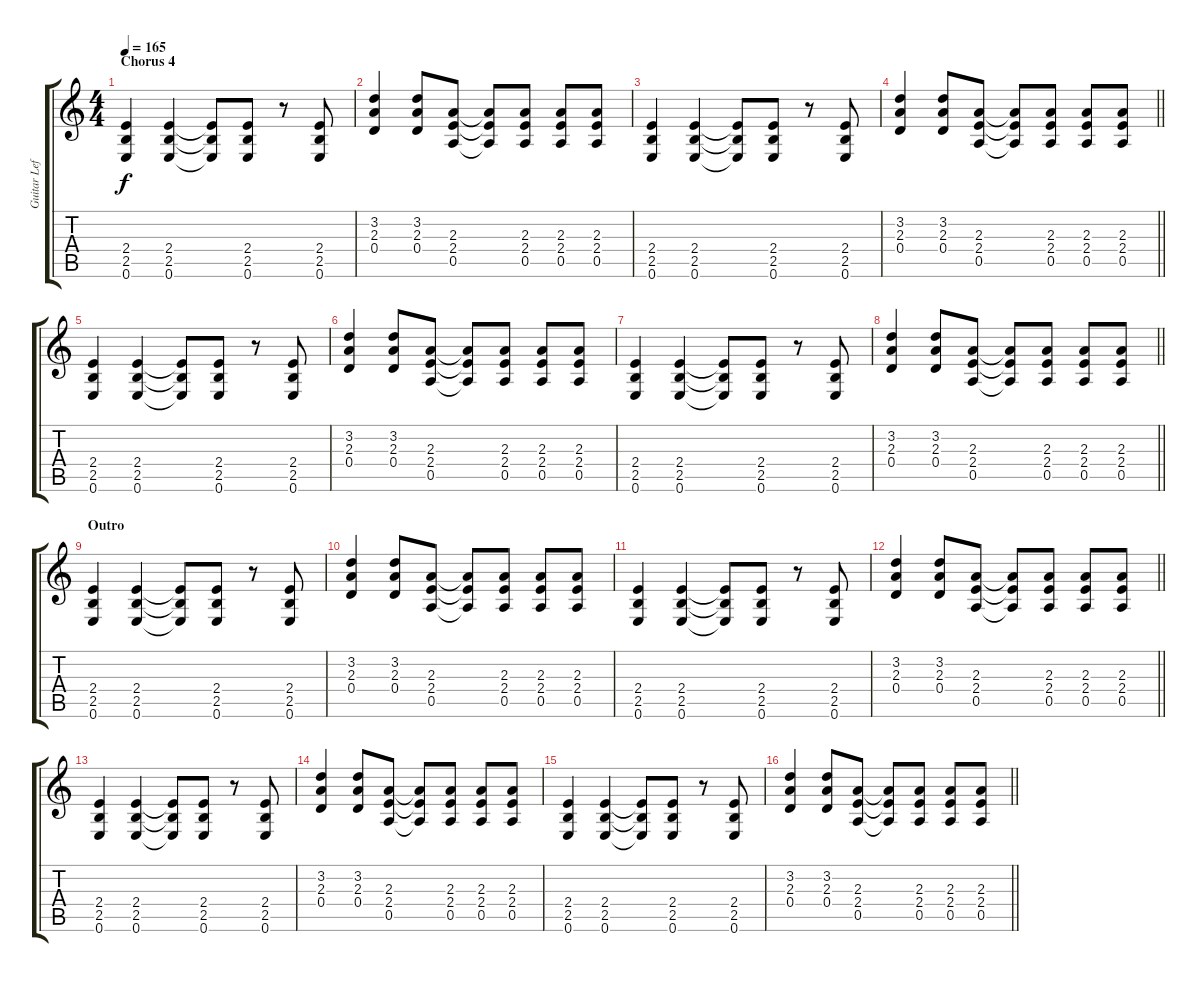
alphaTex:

\track ("Guitar Left" "Guitar Lef") {instrument overdrivenguitar}
\staff {score tabs}
\tuning (E4 B3 G3 D3 A2 E2) {hide}
\ts (4 4)
\section ("" "Chorus 4")
\tempo 165
\clef g2
\ks c
(2.4 2.5 0.6).4{dy f} (2.4 2.5 0.6).4 (2.4{t} 2.5{t} 0.6{t}).8 (2.4 2.5 0.6).8 r.8 (2.4 2.5 0.6).8 |
(3.2 2.3 0.4).4 (3.2 2.3 0.4).8 (2.3 2.4 0.5).8 (2.3{t} 2.4{t} 0.5{t}).8 (2.3 2.4 0.5).8 (2.3 2.4 0.5).8 (2.3 2.4 0.5).8 |
(2.4 2.5 0.6).4 (2.4 2.5 0.6).4 (2.4{t} 2.5{t} 0.6{t}).8 (2.4 2.5 0.6).8 r.8 (2.4 2.5 0.6).8 |
\barLineRight lightlight
(3.2 2.3 0.4).4 (3.2 2.3 0.4).8 (2.3 2.4 0.5).8 (2.3{t} 2.4{t} 0.5{t}).8 (2.3 2.4 0.5).8 (2.3 2.4 0.5).8 (2.3 2.4 0.5).8 |
(2.4 2.5 0.6).4 (2.4 2.5 0.6).4 (2.4{t} 2.5{t} 0.6{t}).8 (2.4 2.5 0.6).8 r.8 (2.4 2.5 0.6).8 |
(3.2 2.3 0.4).4 (3.2 2.3 0.4).8 (2.3 2.4 0.5).8 (2.3{t} 2.4{t} 0.5{t}).8 (2.3 2.4 0.5).8 (2.3 2.4 0.5).8 (2.3 2.4 0.5).8 |
(2.4 2.5 0.6).4 (2.4 2.5 0.6).4 (2.4{t} 2.5{t} 0.6{t}).8 (2.4 2.5 0.6).8 r.8 (2.4 2.5 0.6).8 |
\barLineRight lightlight
(3.2 2.3 0.4).4 (3.2 2.3 0.4).8 (2.3 2.4 0.5).8 (2.3{t} 2.4{t} 0.5{t}).8 (2.3 2.4 0.5).8 (2.3 2.4 0.5).8 (2.3 2.4 0.5).8 |
\section ("" "Outro")
(2.4 2.5 0.6).4 (2.4 2.5 0.6).4 (2.4{t} 2.5{t} 0.6{t}).8 (2.4 2.5 0.6).8 r.8 (2.4 2.5 0.6).8 |
(3.2 2.3 0.4).4 (3.2 2.3 0.4).8 (2.3 2.4 0.5).8 (2.3{t} 2.4{t} 0.5{t}).8 (2.3 2.4 0.5).8 (2.3 2.4 0.5).8 (2.3 2.4 0.5).8 |
(2.4 2.5 0.6).4 (2.4 2.5 0.6).4 (2.4{t} 2.5{t} 0.6{t}).8 (2.4 2.5 0.6).8 r.8 (2.4 2.5 0.6).8 |
\barLineRight lightlight
(3.2 2.3 0.4).4 (3.2 2.3 0.4).8 (2.3 2.4 0.5).8 (2.3{t} 2.4{t} 0.5{t}).8 (2.3 2.4 0.5).8 (2.3 2.4 0.5).8 (2.3 2.4 0.5).8 |
(2.4 2.5 0.6).4 (2.4 2.5 0.6).4 (2.4{t} 2.5{t} 0.6{t}).8 (2.4 2.5 0.6).8 r.8 (2.4 2.5 0.6).8 |
(3.2 2.3 0.4).4 (3.2 2.3 0.4).8 (2.3 2.4 0.5).8 (2.3{t} 2.4{t} 0.5{t}).8 (2.3 2.4 0.5).8 (2.3 2.4 0.5).8 (2.3 2.4 0.5).8 |
(2.4 2.5 0.6).4 (2.4 2.5 0.6).4 (2.4{t} 2.5{t} 0.6{t}).8 (2.4 2.5 0.6).8 r.8 (2.4 2.5 0.6).8 |
\barLineRight lightlight
(3.2 2.3 0.4).4 (3.2 2.3 0.4).8 (2.3 2.4 0.5).8 (2.3{t} 2.4{t} 0.5{t}).8 (2.3 2.4 0.5).8 (2.3 2.4 0.5).8 (2.3 2.4 0.5).8
